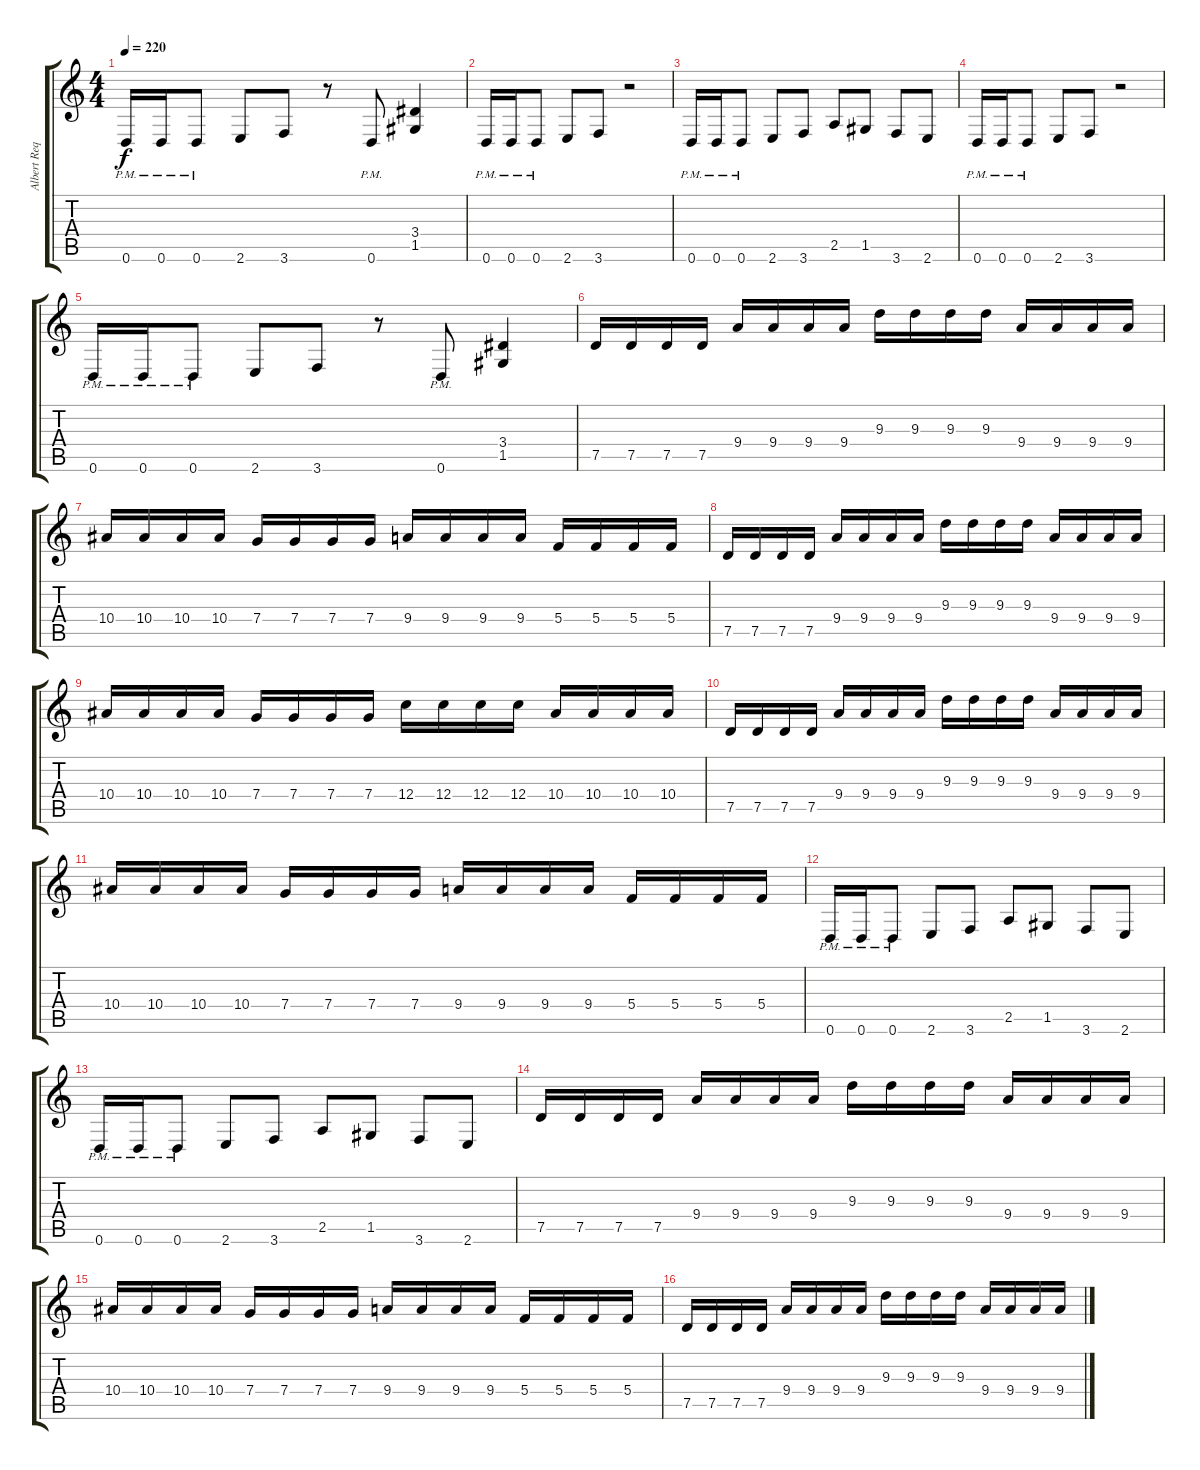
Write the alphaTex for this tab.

\track ("Albert Requena" "Albert Req") {instrument distortionguitar}
\staff {score tabs}
\tuning (D4 A3 F3 C3 G2 D2) {hide}
\ts (4 4)
\tempo 220
\clef g2
\ks c
0.6{pm}.16{dy f} 0.6{pm}.16 0.6{pm}.8 2.6.8 3.6.8 r.8 0.6{pm}.8 (3.4 1.5).4 |
0.6{pm}.16 0.6{pm}.16 0.6{pm}.8 2.6.8 3.6.8 r.2 |
0.6{pm}.16 0.6{pm}.16 0.6{pm}.8 2.6.8 3.6.8 2.5.8 1.5.8 3.6.8 2.6.8 |
0.6{pm}.16 0.6{pm}.16 0.6{pm}.8 2.6.8 3.6.8 r.2 |
0.6{pm}.16 0.6{pm}.16 0.6{pm}.8 2.6.8 3.6.8 r.8 0.6{pm}.8 (3.4 1.5).4 |
7.5.16 7.5.16 7.5.16 7.5.16 9.4.16 9.4.16 9.4.16 9.4.16 9.3.16 9.3.16 9.3.16 9.3.16 9.4.16 9.4.16 9.4.16 9.4.16 |
10.4.16 10.4.16 10.4.16 10.4.16 7.4.16 7.4.16 7.4.16 7.4.16 9.4.16 9.4.16 9.4.16 9.4.16 5.4.16 5.4.16 5.4.16 5.4.16 |
7.5.16 7.5.16 7.5.16 7.5.16 9.4.16 9.4.16 9.4.16 9.4.16 9.3.16 9.3.16 9.3.16 9.3.16 9.4.16 9.4.16 9.4.16 9.4.16 |
10.4.16 10.4.16 10.4.16 10.4.16 7.4.16 7.4.16 7.4.16 7.4.16 12.4.16 12.4.16 12.4.16 12.4.16 10.4.16 10.4.16 10.4.16 10.4.16 |
7.5.16 7.5.16 7.5.16 7.5.16 9.4.16 9.4.16 9.4.16 9.4.16 9.3.16 9.3.16 9.3.16 9.3.16 9.4.16 9.4.16 9.4.16 9.4.16 |
10.4.16 10.4.16 10.4.16 10.4.16 7.4.16 7.4.16 7.4.16 7.4.16 9.4.16 9.4.16 9.4.16 9.4.16 5.4.16 5.4.16 5.4.16 5.4.16 |
0.6{pm}.16 0.6{pm}.16 0.6{pm}.8 2.6.8 3.6.8 2.5.8 1.5.8 3.6.8 2.6.8 |
0.6{pm}.16 0.6{pm}.16 0.6{pm}.8 2.6.8 3.6.8 2.5.8 1.5.8 3.6.8 2.6.8 |
7.5.16 7.5.16 7.5.16 7.5.16 9.4.16 9.4.16 9.4.16 9.4.16 9.3.16 9.3.16 9.3.16 9.3.16 9.4.16 9.4.16 9.4.16 9.4.16 |
10.4.16 10.4.16 10.4.16 10.4.16 7.4.16 7.4.16 7.4.16 7.4.16 9.4.16 9.4.16 9.4.16 9.4.16 5.4.16 5.4.16 5.4.16 5.4.16 |
7.5.16 7.5.16 7.5.16 7.5.16 9.4.16 9.4.16 9.4.16 9.4.16 9.3.16 9.3.16 9.3.16 9.3.16 9.4.16 9.4.16 9.4.16 9.4.16
